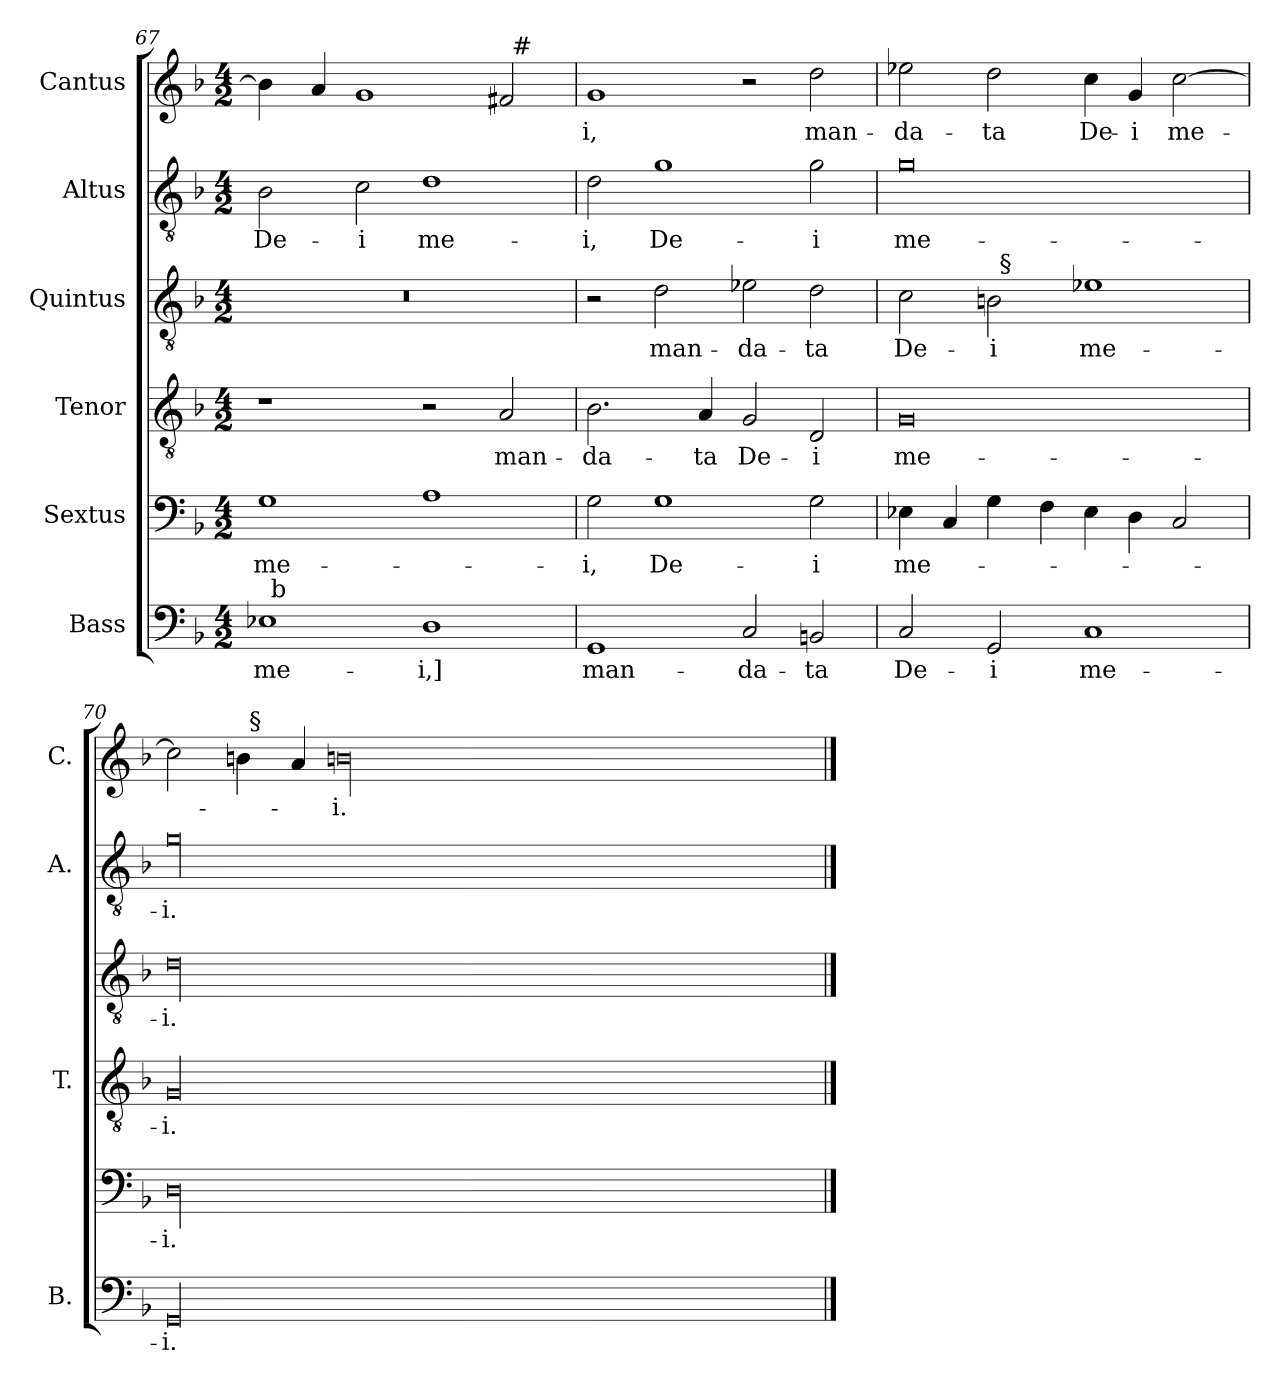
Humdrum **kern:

**kern	**text	**kern	**text	**kern	**text	**kern	**text	**kern	**text	**kern	**text
*part6	*part6	*part5	*part5	*part4	*part4	*part3	*part3	*part2	*part2	*part1	*part1
*staff6	*staff6	*staff5	*staff5	*staff4	*staff4	*staff3	*staff3	*staff2	*staff2	*staff1	*staff1
*I"Bass	*	*I"Sextus	*	*I"Tenor	*	*I"Quintus	*	*I"Altus	*	*I"Cantus	*
*I'B.	*	*	*	*I'T.	*	*	*	*I'A.	*	*I'C.	*
!!LO:LB:g=z
*clefF4	*	*clefF4	*	*clefGv2	*	*clefGv2	*	*clefGv2	*	*clefG2	*
*	*	*	*	*ITrd7c12	*	*ITrd7c12	*	*ITrd7c12	*	*	*
*k[b-]	*	*k[b-]	*	*k[b-]	*	*k[b-]	*	*k[b-]	*	*k[b-]	*
*d:	*	*d:	*	*d:	*	*d:	*	*d:	*	*d:	*
*M4/2	*	*M4/2	*	*M4/2	*	*M4/2	*	*M4/2	*	*M4/2	*
=67	=67	=67	=67	=67	=67	=67	=67	=67	=67	=67	=67
!	!LO:LY:b	!	!LO:LY:b	!	!	!LO:N:vis=1	!	!	!LO:LY:b	!	!
*^	*	*	*	*	*	*	*	*	*	*^	*
1E-	32ryy	me-	1G	me-	1r	.	0r	.	2BB-\	De-	4b-\]	1ryy	.
!	!LO:TX:a:t=b	!	!	!	!	!	!	!	!	!	!	!	!
.	1ryy	.	.	.	.	.	.	.	.	.	.	.	.
.	.	.	.	.	.	.	.	.	.	.	4a/	.	.
!	!	!	!	!	!	!	!	!	!	!LO:LY:b	!	!	!
.	.	.	.	.	.	.	.	.	2C\	-i	1g	.	.
!	!	!LO:LY:b	!	!	!	!	!	!	!	!LO:LY:b	!	!	!
1D	.	-i,]	1A	.	2r	.	.	.	1D	me-	.	2ryy	.
.	2ryy	.	.	.	.	.	.	.	.	.	.	.	.
!	!	!	!	!	!	!LO:LY:b	!	!	!	!	!	!	!
.	.	.	.	.	2AA/	man-	.	.	.	.	2f#/	32ryy	.
!	!	!	!	!	!	!	!	!	!	!	!	!LO:TX:a:t=#	!
.	4...ryy	.	.	.	.	.	.	.	.	.	.	4...ryy	.
=68	=68	=68	=68	=68	=68	=68	=68	=68	=68	=68	=68	=68	=68
!	!	!LO:LY:b	!	!LO:LY:b	!	!LO:LY:b	!	!	!	!LO:LY:b	!	!	!LO:LY:b
*v	*v	*	*	*	*	*	*	*	*	*	*v	*v	*
1GG	man-	2G\	-i,	2.BB-\	-da-	2r	.	2D\	-i,	1g	-i,
!	!	!	!LO:LY:b	!	!	!	!LO:LY:b	!	!LO:LY:b	!	!
.	.	1G	De-	.	.	2D\	man-	1G	De-	.	.
!	!	!	!	!	!LO:LY:b	!	!	!	!	!	!
.	.	.	.	4AA/	-ta	.	.	.	.	.	.
!	!LO:LY:b	!	!	!	!LO:LY:b	!	!LO:LY:b	!	!	!	!
2C/	-da-	.	.	2GG/	De-	2E-X\	-da-	.	.	2r	.
!	!LO:LY:b	!	!LO:LY:b	!	!LO:LY:b	!	!LO:LY:b	!	!LO:LY:b	!	!LO:LY:b
2BBn/	-ta	2G\	-i	2DD/	-i	2D\	-ta	2G\	-i	2dd\	man-
=69	=69	=69	=69	=69	=69	=69	=69	=69	=69	=69	=69
!	!LO:LY:b	!	!LO:LY:b	!	!LO:LY:b	!	!LO:LY:b	!	!LO:LY:b	!	!LO:LY:b
*	*	*	*	*	*	*^	*	*	*	*	*
2C/	De-	4E-X\	me-	0GG	me-	2C\	2ryy	De-	0G	me-	2ee-X\	-da-
.	.	4C/	.	.	.	.	.	.	.	.	.	.
!	!LO:LY:b	!	!	!	!	!	!	!LO:LY:b	!	!	!	!LO:LY:b
2GG/	-i	4G\	.	.	.	2BB\	32ryy	-i	.	.	2dd\	-ta
!	!	!	!	!	!	!	!LO:TX:a:t=§	!	!	!	!	!
.	.	.	.	.	.	.	1ryy	.	.	.	.	.
.	.	4F\	.	.	.	.	.	.	.	.	.	.
!	!LO:LY:b	!	!	!	!	!	!	!LO:LY:b	!	!	!	!LO:LY:b
1C	me-	4E-\	.	.	.	1E-X	.	me-	.	.	4cc\	De-
!	!	!	!	!	!	!	!	!	!	!	!	!LO:LY:b
.	.	4D\	.	.	.	.	.	.	.	.	4g/	-i
!	!	!	!	!	!	!	!	!	!	!	!	!LO:LY:b
.	.	2C/	.	.	.	.	.	.	.	.	[>2cc\	me-
.	.	.	.	.	.	.	4...ryy	.	.	.	.	.
=70	=70	=70	=70	=70	=70	=70	=70	=70	=70	=70	=70	=70
!	!LO:LY:b	!	!LO:LY:b	!	!LO:LY:b	!	!	!LO:LY:b	!	!LO:LY:b	!	!
*	*	*	*	*	*	*v	*v	*	*	*	*^	*
00GG	-i.	00D	-i.	00GG	-i.	00D	-i.	00G	-i.	2cc\]	2ryy	.
.	.	.	.	.	.	.	.	.	.	4b\	32ryy	.
!	!	!	!	!	!	!	!	!	!	!	!LO:TX:a:t=§	!
.	.	.	.	.	.	.	.	.	.	.	1ryy	.
.	.	.	.	.	.	.	.	.	.	4a/	.	.
!	!	!	!	!	!	!	!	!	!	!	!	!LO:LY:b
.	.	.	.	.	.	.	.	.	.	00bn	.	-i.
.	.	.	.	.	.	.	.	.	.	.	1ryy	.
.	.	.	.	.	.	.	.	.	.	.	1ryy	.
.	.	.	.	.	.	.	.	.	.	.	1ryy	.
1ryy	.	1ryy	.	1ryy	.	1ryy	.	1ryy	.	.	.	.
.	.	.	.	.	.	.	.	.	.	.	4...ryy	.
*	*	*	*	*	*	*	*	*	*	*v	*v	*
==	==	==	==	==	==	==	==	==	==	==	==
*-	*-	*-	*-	*-	*-	*-	*-	*-	*-	*-	*-
